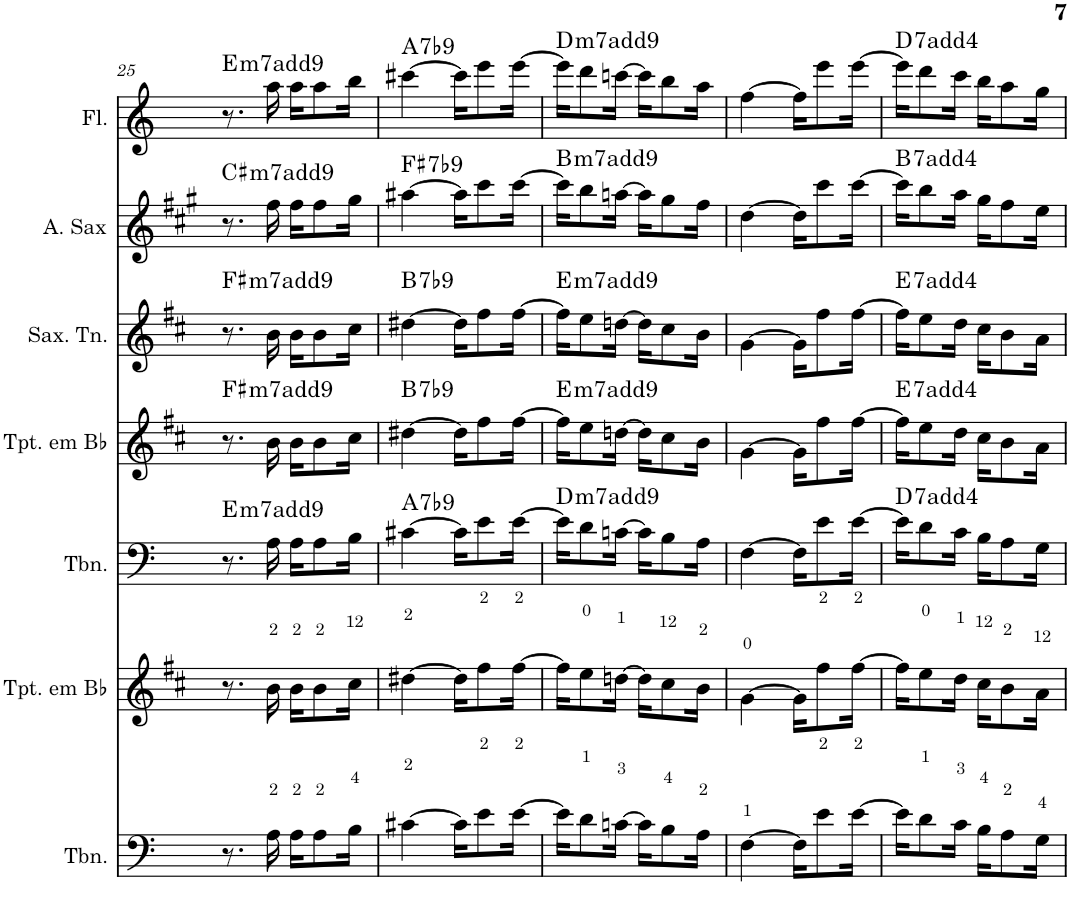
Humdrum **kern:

**kern	**kern	**kern	**harte	**kern	**harte	**kern	**harte	**kern	**harte	**kern	**harte
*part7	*part6	*part5	*part5	*part4	*part4	*part3	*part3	*part2	*part2	*part1	*part1
*staff7	*staff6	*staff5	*	*staff4	*	*staff3	*	*staff2	*	*staff1	*
*I"Trombone	*I"Trompete em Bb	*I"Trombone	*	*I"Trompete em Bb	*	*I"Saxofone Tenor	*	*I"Saxofone Alto	*	*I"Flauta Transversal	*
*I'Tbn.	*I'Tpt. em Bb	*I'Tbn.	*	*I'Tpt. em Bb	*	*I'Sax. Tn.	*	*	*	*I'Fl.	*
!!LO:PB:g=z
*clefF4	*clefG2	*clefF4	*	*clefG2	*	*clefG2	*	*clefG2	*	*clefG2	*
*	*Trd1c2	*	*	*Trd1c2	*	*Trd8c14	*	*Trd5c9	*	*	*
*k[]	*k[f#c#]	*k[]	*	*k[f#c#]	*	*k[f#c#]	*	*k[f#c#g#]	*	*k[]	*
*M2/4	*M2/4	*M2/4	*	*M2/4	*	*M2/4	*	*M2/4	*	*M2/4	*
=25	=25	=25	=25	=25	=25	=25	=25	=25	=25	=25	=25
!	!	!	!LO:H:kt=m7	!	!LO:H:kt=m7	!	!LO:H:kt=m7	!	!LO:H:kt=m7	!	!LO:H:kt=m7
8.r	8.r	8.r	E:min7(9)	8.r	F#:min7(9)	8.r	F#:min7(9)	8.r	C#:min7(9)	8.r	E:min7(9)
16A\	16b\	16A\	.	16b\	.	16b\	.	16ff#\	.	16aa\	.
16A\KL	16b\KL	16A\KL	.	16b\KL	.	16b\KL	.	16ff#\KL	.	16aa\KL	.
8A\	8b\	8A\	.	8b\	.	8b\	.	8ff#\	.	8aa\	.
16B\Jk	16cc#\Jk	16B\Jk	.	16cc#\Jk	.	16cc#\Jk	.	16gg#\Jk	.	16bb\Jk	.
=26	=26	=26	=26	=26	=26	=26	=26	=26	=26	=26	=26
!	!	!	!LO:H:kt=7	!	!LO:H:kt=7	!	!LO:H:kt=7	!	!LO:H:kt=7	!	!LO:H:kt=7
[4c#X\	[4dd#X\	[4c#X\	A:7(b9)	[4dd#X\	B:7(b9)	[4dd#X\	B:7(b9)	[4aa#X\	F#:7(b9)	[4ccc#X\	A:7(b9)
16c#\KL]	16dd#\KL]	16c#\KL]	.	16dd#\KL]	.	16dd#\KL]	.	16aa#\KL]	.	16ccc#\KL]	.
8e\	8ff#\	8e\	.	8ff#\	.	8ff#\	.	8ccc#\	.	8eee\	.
[16e\Jk	[16ff#\Jk	[16e\Jk	.	[16ff#\Jk	.	[16ff#\Jk	.	[16ccc#\Jk	.	[16eee\Jk	.
=27	=27	=27	=27	=27	=27	=27	=27	=27	=27	=27	=27
!	!	!	!LO:H:kt=m7	!	!LO:H:kt=m7	!	!LO:H:kt=m7	!	!LO:H:kt=m7	!	!LO:H:kt=m7
16e\KL]	16ff#\KL]	16e\KL]	D:min7(9)	16ff#\KL]	E:min7(9)	16ff#\KL]	E:min7(9)	16ccc#\KL]	B:min7(9)	16eee\KL]	D:min7(9)
8d\	8ee\	8d\	.	8ee\	.	8ee\	.	8bb\	.	8ddd\	.
[16cn\Jk	[16ddn\Jk	[16cn\Jk	.	[16ddn\Jk	.	[16ddn\Jk	.	[16aan\Jk	.	[16cccn\Jk	.
16c\KL]	16dd\KL]	16c\KL]	.	16dd\KL]	.	16dd\KL]	.	16aa\KL]	.	16ccc\KL]	.
8B\	8cc#\	8B\	.	8cc#\	.	8cc#\	.	8gg#\	.	8bb\	.
16A\Jk	16b\Jk	16A\Jk	.	16b\Jk	.	16b\Jk	.	16ff#\Jk	.	16aa\Jk	.
=28	=28	=28	=28	=28	=28	=28	=28	=28	=28	=28	=28
[4F\	[4g\	[4F\	.	[4g\	.	[4g\	.	[4dd\	.	[4ff\	.
16F\KL]	16g\KL]	16F\KL]	.	16g\KL]	.	16g\KL]	.	16dd\KL]	.	16ff\KL]	.
8e\	8ff#\	8e\	.	8ff#\	.	8ff#\	.	8ccc#\	.	8eee\	.
[16e\Jk	[16ff#\Jk	[16e\Jk	.	[16ff#\Jk	.	[16ff#\Jk	.	[16ccc#\Jk	.	[16eee\Jk	.
=29	=29	=29	=29	=29	=29	=29	=29	=29	=29	=29	=29
!	!	!	!LO:H:kt=7	!	!LO:H:kt=7	!	!LO:H:kt=7	!	!LO:H:kt=7	!	!LO:H:kt=7
16e\KL]	16ff#\KL]	16e\KL]	D:7(4)	16ff#\KL]	E:7(4)	16ff#\KL]	E:7(4)	16ccc#\KL]	B:7(4)	16eee\KL]	D:7(4)
8d\	8ee\	8d\	.	8ee\	.	8ee\	.	8bb\	.	8ddd\	.
16c\Jk	16dd\Jk	16c\Jk	.	16dd\Jk	.	16dd\Jk	.	16aa\Jk	.	16ccc\Jk	.
16B\KL	16cc#\KL	16B\KL	.	16cc#\KL	.	16cc#\KL	.	16gg#\KL	.	16bb\KL	.
8A\	8b\	8A\	.	8b\	.	8b\	.	8ff#\	.	8aa\	.
16G\Jk	16a\Jk	16G\Jk	.	16a\Jk	.	16a\Jk	.	16ee\Jk	.	16gg\Jk	.
=	=	=	=	=	=	=	=	=	=	=	=
*-	*-	*-	*-	*-	*-	*-	*-	*-	*-	*-	*-
